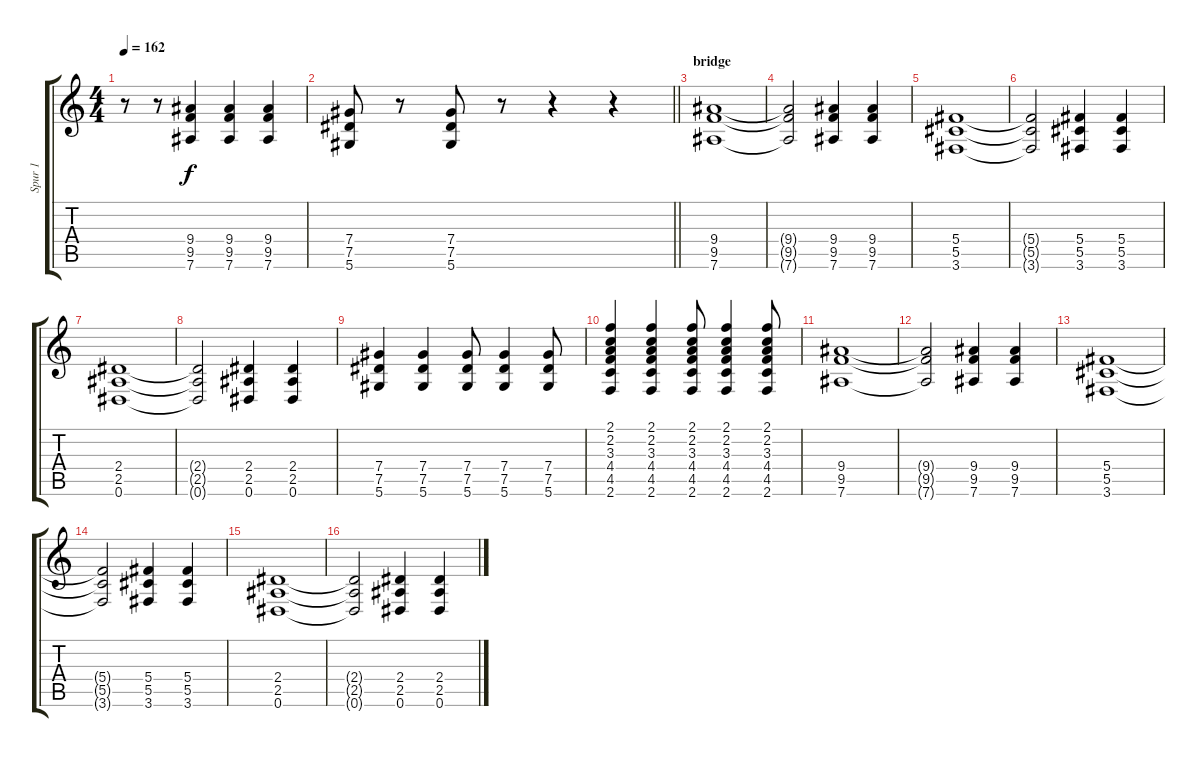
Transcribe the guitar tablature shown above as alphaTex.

\track ("Spur 1" "Spur 1") {instrument overdrivenguitar}
\staff {score tabs}
\tuning (Eb4 Bb3 Gb3 Db3 Ab2 Eb2) {hide}
\ts (4 4)
\tempo 162
\clef g2
\ks c
r.8{dy f} r.8 (9.4 9.5 7.6).4 (9.4 9.5 7.6).4 (9.4 9.5 7.6).4 |
\barLineRight lightlight
(7.4 7.5 5.6).8 r.8 (7.4 7.5 5.6).8 r.8 r.4 r.4 |
\section ("" "bridge")
(9.4 9.5 7.6).1 |
(9.4{t} 9.5{t} 7.6{t}).2 (9.4 9.5 7.6).4 (9.4 9.5 7.6).4 |
(5.4 5.5 3.6).1 |
(5.4{t} 5.5{t} 3.6{t}).2 (5.4 5.5 3.6).4 (5.4 5.5 3.6).4 |
(2.4 2.5 0.6).1 |
(2.4{t} 2.5{t} 0.6{t}).2 (2.4 2.5 0.6).4 (2.4 2.5 0.6).4 |
(7.4 7.5 5.6).4 (7.4 7.5 5.6).4 (7.4 7.5 5.6).8 (7.4 7.5 5.6).4 (7.4 7.5 5.6).8 |
(2.1 2.2 3.3 4.4 4.5 2.6).4 (2.1 2.2 3.3 4.4 4.5 2.6).4 (2.1 2.2 3.3 4.4 4.5 2.6).8 (2.1 2.2 3.3 4.4 4.5 2.6).4 (2.1 2.2 3.3 4.4 4.5 2.6).8 |
(9.4 9.5 7.6).1 |
(9.4{t} 9.5{t} 7.6{t}).2 (9.4 9.5 7.6).4 (9.4 9.5 7.6).4 |
(5.4 5.5 3.6).1 |
(5.4{t} 5.5{t} 3.6{t}).2 (5.4 5.5 3.6).4 (5.4 5.5 3.6).4 |
(2.4 2.5 0.6).1 |
(2.4{t} 2.5{t} 0.6{t}).2 (2.4 2.5 0.6).4 (2.4 2.5 0.6).4
